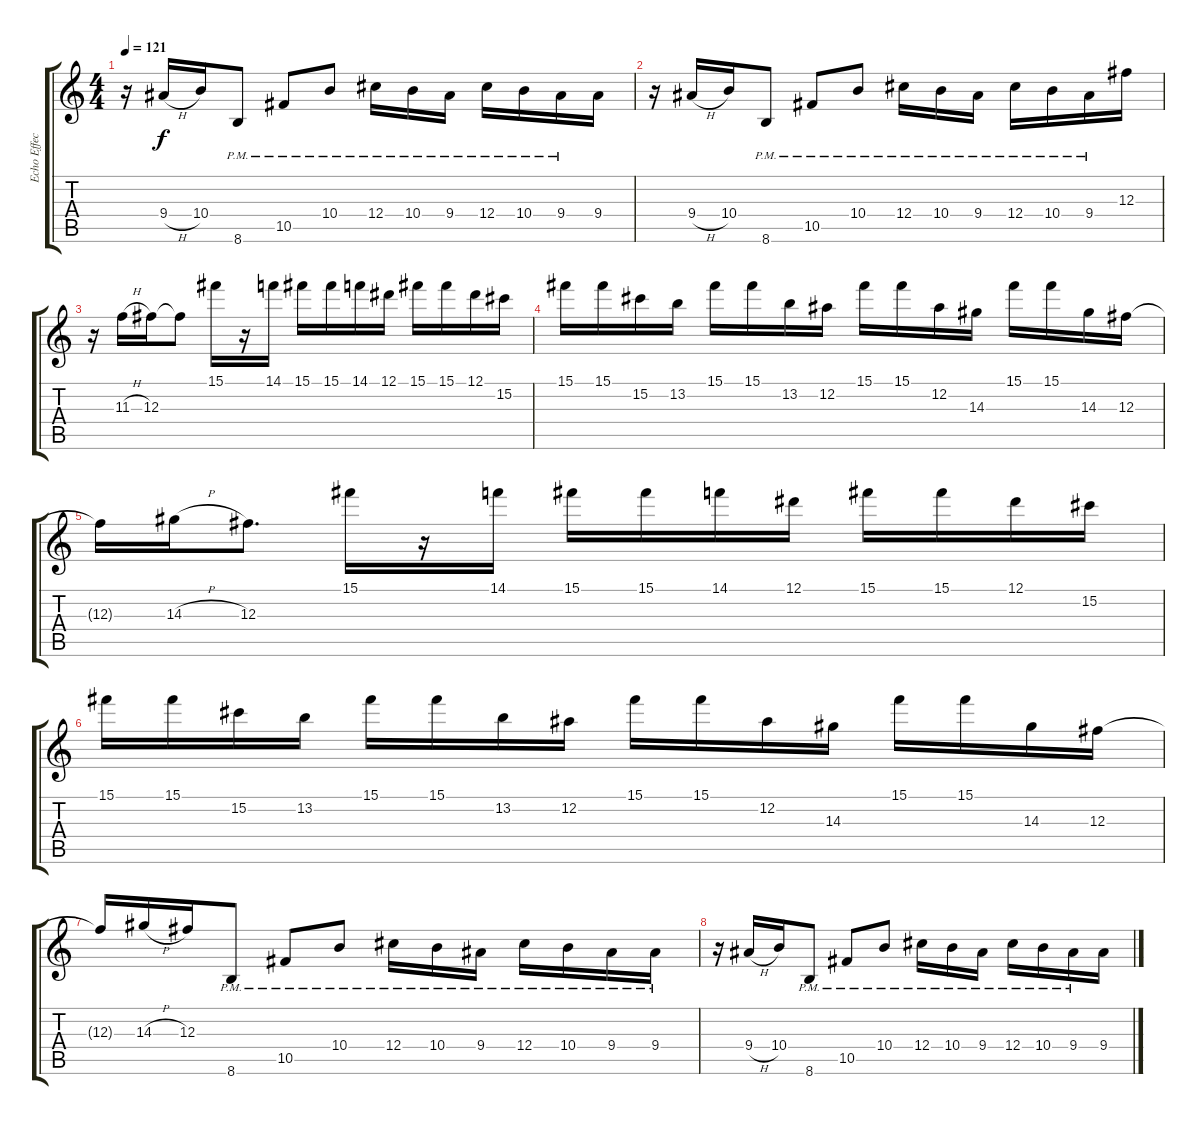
\track ("Echo Effect" "Echo Effec") {instrument electricguitarjazz}
\staff {score tabs}
\tuning (Eb4 Bb3 Gb3 Db3 Ab2 Eb2) {hide}
\ts (4 4)
\tempo 121
\clef g2
\ks c
r.16{dy f} 9.4{h}.16 10.4.16 8.6{pm}.8 10.5{pm}.8 10.4{pm}.8 12.4{pm}.16 10.4{pm}.16 9.4{pm}.16 12.4{pm}.16 10.4{pm}.16 9.4{pm}.16 9.4.16 |
r.16 9.4{h}.16 10.4.16 8.6{pm}.8 10.5{pm}.8 10.4{pm}.8 12.4{pm}.16 10.4{pm}.16 9.4{pm}.16 12.4{pm}.16 10.4{pm}.16 9.4{pm}.16 12.3.16 |
r.16 11.3{h}.16 12.3.16 12.3{t}.8 15.1.16 r.16 14.1.16 15.1.16 15.1.16 14.1.16 12.1.16 15.1.16 15.1.16 12.1.16 15.2.16 |
15.1.16 15.1.16 15.2.16 13.2.16 15.1.16 15.1.16 13.2.16 12.2.16 15.1.16 15.1.16 12.2.16 14.3.16 15.1.16 15.1.16 14.3.16 12.3.16 |
12.3{t}.16 14.3{h}.16 12.3.8{d} 15.1.16 r.16 14.1.16 15.1.16 15.1.16 14.1.16 12.1.16 15.1.16 15.1.16 12.1.16 15.2.16 |
15.1.16 15.1.16 15.2.16 13.2.16 15.1.16 15.1.16 13.2.16 12.2.16 15.1.16 15.1.16 12.2.16 14.3.16 15.1.16 15.1.16 14.3.16 12.3.16 |
12.3{t}.16 14.3{h}.16 12.3.16 8.6{pm}.8 10.5{pm}.8 10.4{pm}.8 12.4{pm}.16 10.4{pm}.16 9.4{pm}.16 12.4{pm}.16 10.4{pm}.16 9.4{pm}.16 9.4{pm}.16 |
r.16 9.4{h}.16 10.4.16 8.6{pm}.8 10.5{pm}.8 10.4{pm}.8 12.4{pm}.16 10.4{pm}.16 9.4{pm}.16 12.4{pm}.16 10.4{pm}.16 9.4{pm}.16 9.4.16
